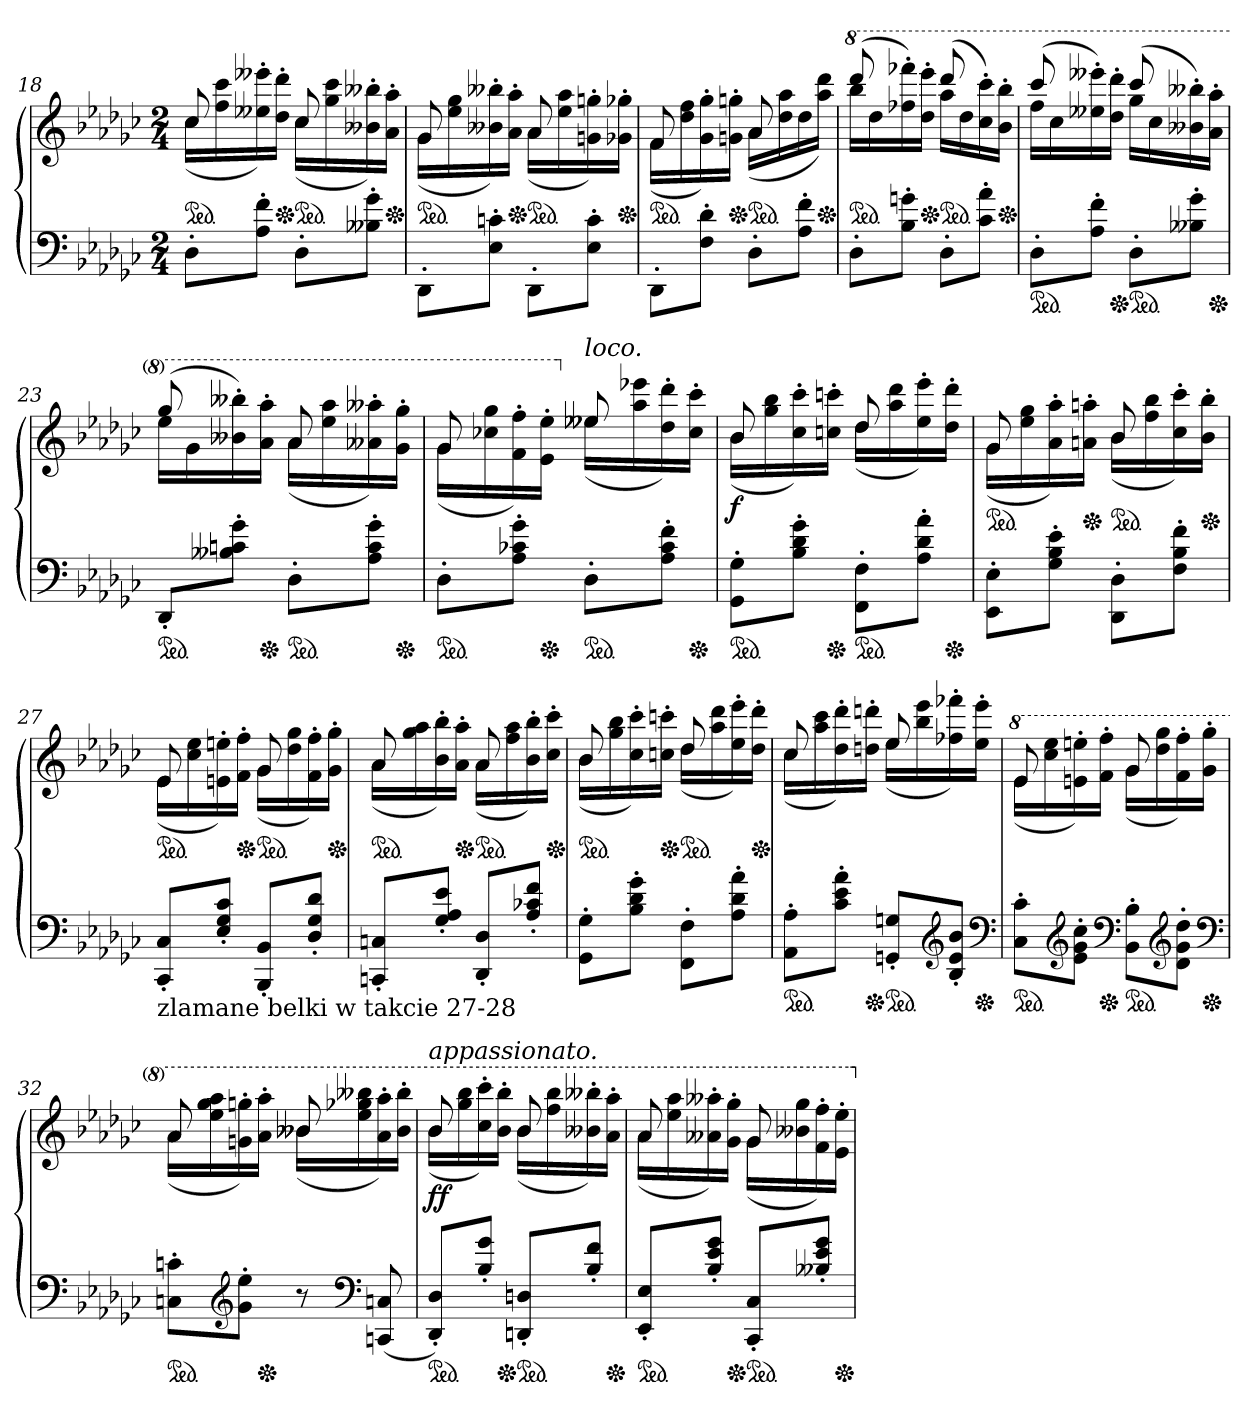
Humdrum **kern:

**kern	**kern	**dynam
*part1	*part1	*part1
*staff2	*staff1	*staff1/2
*clefF4	*clefG2	*
*k[b-e-a-d-g-c-]	*k[b-e-a-d-g-c-]	*
*M2/4	*M2/4	*
=18	=18	=18
*	*^	*
*	*ped	*	*
8D-'L	8cc-	(>16cc-LL	.
.	.	16ff 16ccc-	.
8A-' 8f'J	8rddddyy	16ee--X' 16eee--X')	.
*	*Xped	*	*
.	.	16dd-' 16ddd-'JJ	.
*	*ped	*	*
8D-'L	8cc-	(>16cc-LL	.
.	.	16gg- 16ccc-	.
8B--X' 8g-'J	8rddddyy	16b--X' 16bb--X')	.
*	*Xped	*	*
.	.	16a-' 16aa-'JJ	.
=19	=19	=19	=19
*	*ped	*	*
8DD-'\L	8g-	(>16g-LL	.
.	.	16ee- 16gg-	.
8E-' 8cn'J	8rddddyy	16b--X' 16bb--X')	.
*	*Xped	*	*
.	.	16a-' 16aa-'JJ	.
*	*ped	*	*
8DD-'\L	8a-	(>16a-LL	.
.	.	16ee- 16aa-	.
8E-' 8c'J	8rbbbyy	16gn' 16ggn')	.
*	*Xped	*	*
.	.	16g-X' 16gg-X'JJ	.
=20	=20	=20	=20
*	*ped	*	*
8DD-'\L	8f	(>16fLL	.
.	.	16dd- 16ff	.
8F' 8d-'J	8rbbbyy	16g-' 16gg-')	.
*	*Xped	*	*
.	.	16gn' 16ggn'JJ	.
*	*ped	*	*
8D-'L	8a-	(>16a-LL	.
.	.	16dd- 16aa-	.
8A-' 8f'J	8ryy	16dd-	.
*	*Xped	*	*
.	.	16aa- 16ddd-JJ)	.
=21	=21	=21	=21
*	*8va	*	*
*	*ped	*	*
8D-'L	(>8dddd-	16bbb-LL	.
.	.	16ddd-	.
8B-' 8gn'J	8rddddyy	16fff-X' 16ffff-X')	.
*	*Xped	*	*
.	.	16ddd-' 16eeee-'JJ	.
*	*ped	*	*
8D-'L	(>8dddd-	16aaa-LL	.
.	.	16ddd-	.
8c-' 8a-'J	8rddddyy	16ccc-' 16cccc-')	.
*	*Xped	*	*
.	.	16bb-' 16bbb-'JJ	.
=22	=22	=22	=22
*ped	*	*	*
8D-'L	(>8cccc-	16fffLL	.
.	.	16ccc-	.
8A-' 8f'J	8rcccccyy	16eee--X' 16eeee--X')	.
*Xped	*	*	*
.	.	16ddd-' 16dddd-'JJ	.
*ped	*	*	*
8D-'L	(>8cccc-	16ggg-LL	.
.	.	16ccc-	.
8B--X' 8g-'J	8raaaayy	16bb--X' 16bbb--X')	.
*Xped	*	*	*
.	.	16aa-' 16aaa-'JJ	.
=23	=23	=23	=23
!LO:TX:a:t=zlamana belka	!	!	!
*ped	*	*	*
8DD-'</L	(>8ggg-	16eee-LL	.
.	.	16gg-	.
8B--X'>\ 8cn'>\ 8g-'>\J	8raaaayy	16bb--X' 16bbb--X')	.
*Xped	*	*	*
.	.	16aa-' 16aaa-'JJ	.
*ped	*	*	*
8D-'L	8aa-	(>16aa-LL	.
.	.	16eee- 16aaa-	.
8A-' 8c' 8g-'J	8rffffyy	16aa--X' 16aaa--X')	.
*Xped	*	*	*
.	.	16gg-' 16ggg-'JJ	.
=24	=24	=24	=24
*ped	*	*	*
8D-'L	8gg-	(>16gg-LL	.
.	.	16ccc-X 16ggg-	.
8A-' 8c-X' 8g-'J	8rddddyy	16ff' 16fff')	.
*Xped	*	*	*
.	.	16ee-' 16eee-'JJ	.
*	*X8va	*	*
!	!LO:TX:a:i:t=loco.	!	!
*ped	*	*	*
8D-'L	8ee--X	(>16ee--XLL	.
.	.	16aa- 16eee-X	.
8A-' 8c-' 8f'J	8rddddyy	16dd-' 16ddd-')	.
*Xped	*	*	*
.	.	16cc-' 16ccc-'JJ	.
=25	=25	=25	=25
*ped	*	*	*
8GG-' 8G-'L	8b-	(>16b-LL	f
.	.	16gg- 16bb-	.
8B-' 8d-' 8g-'J	8rbbbyy	16cc-' 16ccc-')	.
*Xped	*	*	*
.	.	16ccn' 16cccn'JJ	.
*ped	*	*	*
8FF' 8F'L	8dd-	(>16dd-LL	.
.	.	16aa- 16ddd-	.
8A-' 8d-' 8a-'J	8rddddyy	16ee-' 16eee-')	.
*Xped	*	*	*
.	.	16dd-' 16ddd-'JJ	.
=26	=26	=26	=26
*	*ped	*	*
8EE-' 8E-'L	8g-	(>16g-LL	.
.	.	16ee- 16gg-	.
8G-' 8B-' 8e-'J	8rgggyy	16a-' 16aa-')	.
*	*Xped	*	*
.	.	16an' 16aan'JJ	.
*	*ped	*	*
8DD-' 8D-'L	8b-	(>16b-LL	.
.	.	16ff 16bb-	.
8F' 8B-' 8f'J	8rbbbyy	16cc-' 16ccc-')	.
*	*Xped	*	*
.	.	16b-' 16bb-'JJ	.
=27	=27	=27	=27
!LO:TX:b:t=zlamane belki w takcie 27-28	!	!	!
*	*ped	*	*
8CC-'</ 8C-'</L	8e-	(>16e-LL	.
.	.	16cc- 16ee-	.
8E-'>\ 8G-'>\ 8c-'>\J	8rgggyy	16en' 16een')	.
*	*Xped	*	*
.	.	16f' 16ff'JJ	.
*	*ped	*	*
8BBB-'</ 8BB-'</L	8g-	(>16g-LL	.
.	.	16dd- 16gg-	.
8D-'>\ 8G-'>\ 8d-'>\J	8rgggyy	16f' 16ff')	.
*	*Xped	*	*
.	.	16g-' 16gg-'JJ	.
=28	=28	=28	=28
*	*ped	*	*
8CCn'</ 8Cn'</L	8a-	(>16a-LL	.
.	.	16gg- 16aa-	.
8G-'>\ 8A-'>\ 8e-'>\J	8rgggyy	16b-' 16bb-')	.
*	*Xped	*	*
.	.	16a-' 16aa-'JJ	.
*	*ped	*	*
8DD-'</ 8D-'</L	8a-	(>16a-LL	.
.	.	16ff 16aa-	.
8A-'>\ 8c-X'>\ 8f'>\J	8rgggyy	16b-' 16bb-')	.
*	*Xped	*	*
.	.	16cc-' 16ccc-'JJ	.
=29	=29	=29	=29
*	*ped	*	*
8GG-' 8G-'L	8b-	(>16b-LL	.
.	.	16gg- 16bb-	.
8B-' 8d-' 8g-'J	8rbbbyy	16cc-' 16ccc-')	.
*	*Xped	*	*
.	.	16ccn' 16cccn'JJ	.
!	!LO:TX:c:i:t=cresc.	!	!
*	*ped	*	*
8FF' 8F'L	8dd-	(>16dd-LL	.
.	.	16aa- 16ddd-	.
8A-' 8d-' 8a-'J	8rddddyy	16ee-' 16eee-')	.
*	*Xped	*	*
.	.	16dd-' 16ddd-'JJ	.
=30	=30	=30	=30
*ped	*	*	*
8AA-' 8A-'L	8cc-	(>16cc-LL	.
.	.	16aa- 16ccc-	.
8c-' 8e-' 8a-'J	8rddddyy	16dd-' 16ddd-')	.
*Xped	*	*	*
.	.	16ddn' 16dddn'JJ	.
*ped	*	*	*
8GGn' 8Gn'L	8ee-	(>16ee-LL	.
.	.	16bb- 16eee-	.
*clefG2	*	*	*
8B-' 8e-' 8b-'J	8rffffyy	16ff-X' 16fff-X')	.
*Xped	*	*	*
.	.	16ee-' 16eee-'JJ	.
*clefF4	*	*	*
=31	=31	=31	=31
*	*8va	*	*
*ped	*	*	*
8C-' 8c-'L	8ee-	(>16ee-LL	.
.	.	16ccc- 16eee-	.
*clefG2	*	*	*
8e-' 8g-' 8cc-'J	8rffffyy	16een' 16eeen')	.
*Xped	*	*	*
.	.	16ff' 16fff'JJ	.
*clefF4	*	*	*
*ped	*	*	*
8BB-' 8B-'L	8gg-	(>16gg-LL	.
.	.	16ddd- 16ggg-	.
*clefG2	*	*	*
8d-' 8g-' 8dd-'J	8rffffyy	16ff' 16fff')	.
*Xped	*	*	*
.	.	16gg-' 16ggg-'JJ	.
*clefF4	*	*	*
=32	=32	=32	=32
*ped	*	*	*
8Cn' 8cn'L	8aa-	(>16aa-LL	.
.	.	16eee- 16ggg- 16aaa-	.
*clefG2	*	*	*
8g-' 8ee-'J	8rgggyy	16ggn' 16gggn')	.
*Xped	*	*	*
.	.	16aa-' 16aaa-'JJ	.
8r	8bb--X	(>16bb--XLL	.
.	.	16eee- 16ggg-X 16bbb--X	.
*clefF4	*	*	*
(<8CCn 8Cn	8rgggyy	16aa-' 16aaa-')	.
.	.	16bb--' 16bbb--'JJ	.
=33	=33	=33	=33
!	!LO:TX:a:i:t=appassionato.	!	!
!LO:TX:b:t=zlamane belki w basie w taktach 33-37	!	!	!
*ped	*	*	*
8DD-'>/ 8D-'>/L)	8bb-	(>16bb-LL	ff
.	.	16ggg- 16bbb-	.
8B-'>\ 8g-'>\J	8rgggyy	16ccc-' 16cccc-')	.
*Xped	*	*	*
.	.	16bb-' 16bbb-'JJ	.
*ped	*	*	*
8DDn'>/ 8Dn'>/L	8bb-	(>16bb-LL	.
.	.	16fff 16bbb-	.
8B-'>\ 8f'>\J	8raaaayy	16bb--X' 16bbb--X')	.
*Xped	*	*	*
.	.	16aa-' 16aaa-'JJ	.
=34	=34	=34	=34
*ped	*	*	*
8EE-'>/ 8E-'>/L	8aa-	(>16aa-LL	.
.	.	16eee- 16aaa-	.
8B-'>\ 8e-'>\ 8g-'>\J	8rffffyy	16aa--X' 16aaa--X')	.
*Xped	*	*	*
.	.	16gg-' 16ggg-'JJ	.
*ped	*	*	*
8CC-'>/ 8C-'>/L	8gg-	(>16gg-LL	.
.	.	16bb--X 16ggg-	.
8B--X'>\ 8e-'>\ 8g-'>\J	8rddddyy	16ff' 16fff')	.
*Xped	*	*	*
.	.	16ee-' 16eee-'JJ	.
*	*X8va	*	*
*	*v	*v	*
=	=	=
*-	*-	*-
